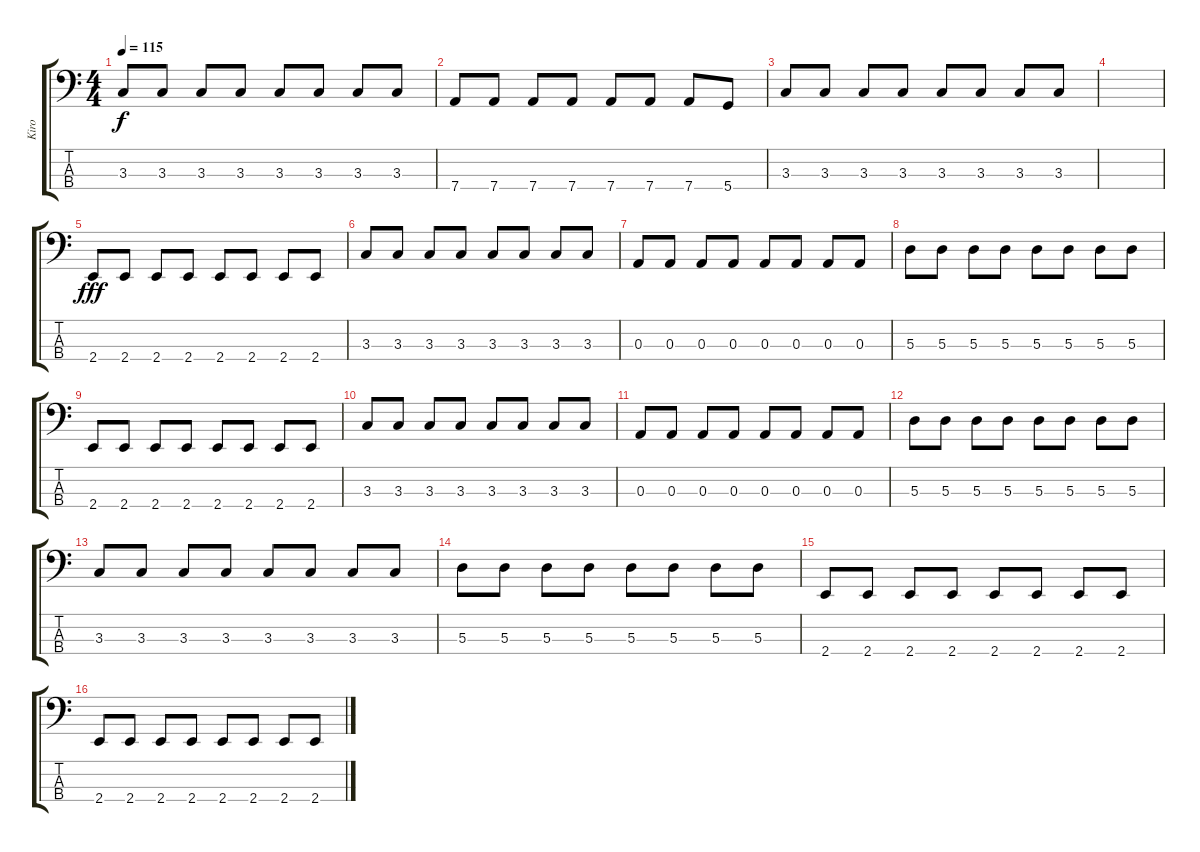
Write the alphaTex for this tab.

\track ("Kiro" "Kiro") {instrument electricbassfinger}
\staff {score tabs}
\tuning (G2 D2 A1 D1) {hide}
\ts (4 4)
\tempo 115
\clef f4
\ks c
3.3.8{dy f} 3.3.8 3.3.8 3.3.8 3.3.8 3.3.8 3.3.8 3.3.8 |
7.4.8 7.4.8 7.4.8 7.4.8 7.4.8 7.4.8 7.4.8 5.4.8 |
3.3.8 3.3.8 3.3.8 3.3.8 3.3.8 3.3.8 3.3.8 3.3.8 |
|
2.4.8{dy fff} 2.4.8 2.4.8 2.4.8 2.4.8 2.4.8 2.4.8 2.4.8 |
3.3.8 3.3.8 3.3.8 3.3.8 3.3.8 3.3.8 3.3.8 3.3.8 |
0.3.8 0.3.8 0.3.8 0.3.8 0.3.8 0.3.8 0.3.8 0.3.8 |
5.3.8 5.3.8 5.3.8 5.3.8 5.3.8 5.3.8 5.3.8 5.3.8 |
2.4.8 2.4.8 2.4.8 2.4.8 2.4.8 2.4.8 2.4.8 2.4.8 |
3.3.8 3.3.8 3.3.8 3.3.8 3.3.8 3.3.8 3.3.8 3.3.8 |
0.3.8 0.3.8 0.3.8 0.3.8 0.3.8 0.3.8 0.3.8 0.3.8 |
5.3.8 5.3.8 5.3.8 5.3.8 5.3.8 5.3.8 5.3.8 5.3.8 |
3.3.8 3.3.8 3.3.8 3.3.8 3.3.8 3.3.8 3.3.8 3.3.8 |
5.3.8 5.3.8 5.3.8 5.3.8 5.3.8 5.3.8 5.3.8 5.3.8 |
2.4.8 2.4.8 2.4.8 2.4.8 2.4.8 2.4.8 2.4.8 2.4.8 |
2.4.8 2.4.8 2.4.8 2.4.8 2.4.8 2.4.8 2.4.8 2.4.8
